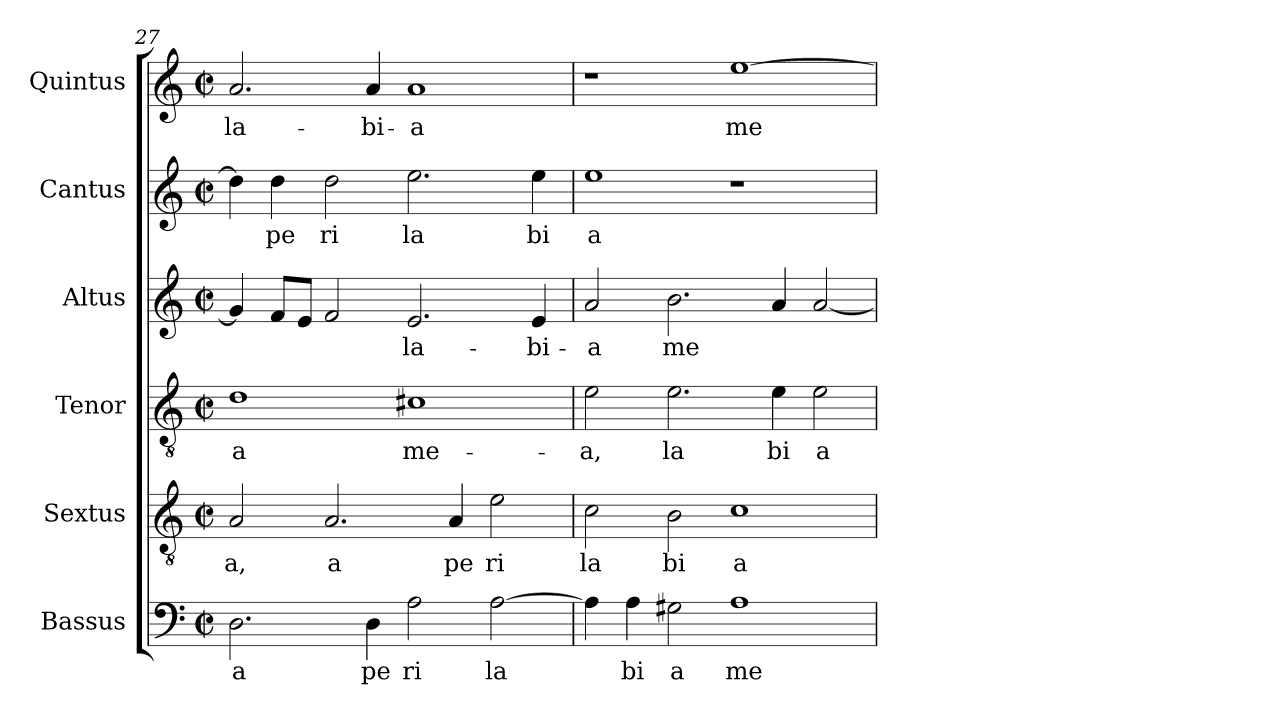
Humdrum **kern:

**kern	**text	**kern	**text	**kern	**text	**kern	**text	**kern	**text	**kern	**text
*part6	*part6	*part5	*part5	*part4	*part4	*part3	*part3	*part2	*part2	*part1	*part1
*staff6	*staff6	*staff5	*staff5	*staff4	*staff4	*staff3	*staff3	*staff2	*staff2	*staff1	*staff1
*I"Bassus	*	*I"Sextus	*	*I"Tenor	*	*I"Altus	*	*I"Cantus	*	*I"Quintus	*
*clefF4	*	*clefGv2	*	*clefGv2	*	*clefG2	*	*clefG2	*	*clefG2	*
*M2/2	*	*M2/2	*	*M2/2	*	*M2/2	*	*M2/2	*	*M2/2	*
*met(c|)	*	*met(c|)	*	*met(c|)	*	*met(c|)	*	*met(c|)	*	*met(c|)	*
=27	=27	=27	=27	=27	=27	=27	=27	=27	=27	=27	=27
!	!LO:LY:b:cj	!	!LO:LY:b:cj	!	!LO:LY:b:cj	!	!	!	!	!	!LO:LY:b:cj
2.D\	a	2A/	a,	1d	-a	4g/]	.	4dd\]	.	2.a/	la-
!	!	!	!	!	!	!	!	!	!LO:LY:b:cj	!	!
.	.	.	.	.	.	8f/L	.	4dd\	pe	.	.
.	.	.	.	.	.	8e/J	.	.	.	.	.
!	!	!	!LO:LY:b:cj	!	!	!	!	!	!LO:LY:b:cj	!	!
.	.	2.A/	a	.	.	2f/	.	2dd\	ri	.	.
!	!LO:LY:b:cj	!	!	!	!	!	!	!	!	!	!LO:LY:b:cj
4D\	pe	.	.	.	.	.	.	.	.	4a/	-bi-
!	!LO:LY:b:cj	!	!	!	!LO:LY:b:cj	!	!LO:LY:b:cj	!	!LO:LY:b:cj	!	!LO:LY:b:cj
2A\	ri	.	.	1c#X	me-	2.e/	la-	2.ee\	la	1a	-a
!	!	!	!LO:LY:b:cj	!	!	!	!	!	!	!	!
.	.	4A/	pe	.	.	.	.	.	.	.	.
!	!LO:LY:b:cj	!	!LO:LY:b:cj	!	!	!	!	!	!	!	!
[>2A\	la	2e\	ri	.	.	.	.	.	.	.	.
!	!	!	!	!	!	!	!LO:LY:b:cj	!	!LO:LY:b:cj	!	!
.	.	.	.	.	.	4e/	-bi-	4ee\	bi	.	.
!!LO:LB:g=z
=28	=28	=28	=28	=28	=28	=28	=28	=28	=28	=28	=28
!	!	!	!LO:LY:b:cj	!	!LO:LY:b:cj	!	!LO:LY:b:cj	!	!LO:LY:b:cj	!	!
4A\]	.	2c\	la	2e\	-a,	2a/	-a	1ee	a	1r	.
!	!LO:LY:b:cj	!	!	!	!	!	!	!	!	!	!
4A\	bi	.	.	.	.	.	.	.	.	.	.
!	!LO:LY:b:cj	!	!LO:LY:b:cj	!	!LO:LY:b:cj	!	!LO:LY:b	!	!	!	!
2G#X\	a	2B\	bi	2.e\	la	2.b\	me	.	.	.	.
!	!LO:LY:b:cj	!	!LO:LY:b:cj	!	!	!	!	!	!	!	!LO:LY:b:cj
1A	me	1c	a	.	.	.	.	1r	.	[>1ee	me-
!	!	!	!	!	!LO:LY:b:cj	!	!	!	!	!	!
.	.	.	.	4e\	bi	4a/	.	.	.	.	.
!	!	!	!	!	!LO:LY:b:cj	!	!	!	!	!	!
.	.	.	.	2e\	a	[<2a/	.	.	.	.	.
=	=	=	=	=	=	=	=	=	=	=	=
*-	*-	*-	*-	*-	*-	*-	*-	*-	*-	*-	*-
